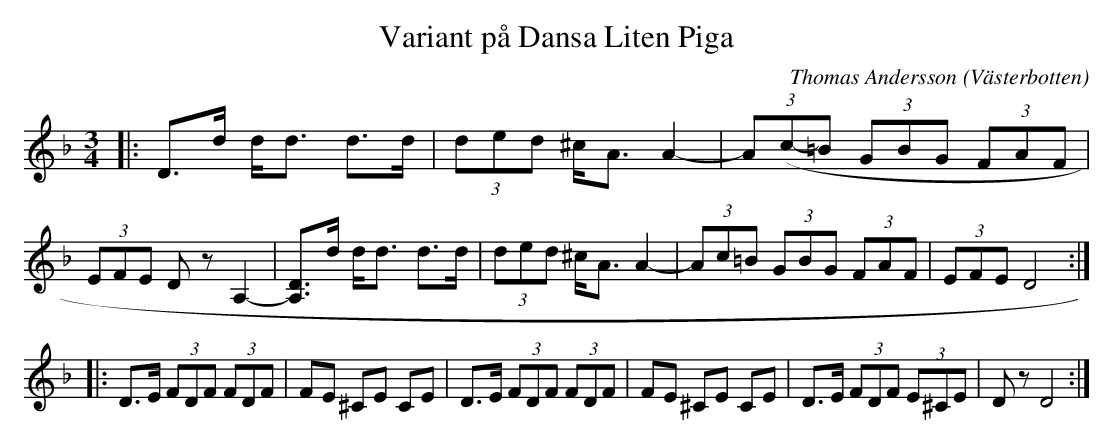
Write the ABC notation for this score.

X:1
T:Variant på Dansa Liten Piga
O:Västerbotten
C:Thomas Andersson
M:3/4
L:1/8
K:Dm
|: D>d d<d d>d | (3ded ^c<A A2- | (3A(c-=B (3GB-G (3FA-F | (3EFE Dz A,2- |[DA,]>d d<d d>d | (3ded ^c<A A2- | (3Ac=B (3GBG (3FAF | (3EFE D4 :|
|:D>E (3FDF (3FDF | FE ^CE CE |D>E (3FDF (3FDF | FE ^CE CE |D>E (3FDF (3E^CE | Dz D4 :|
